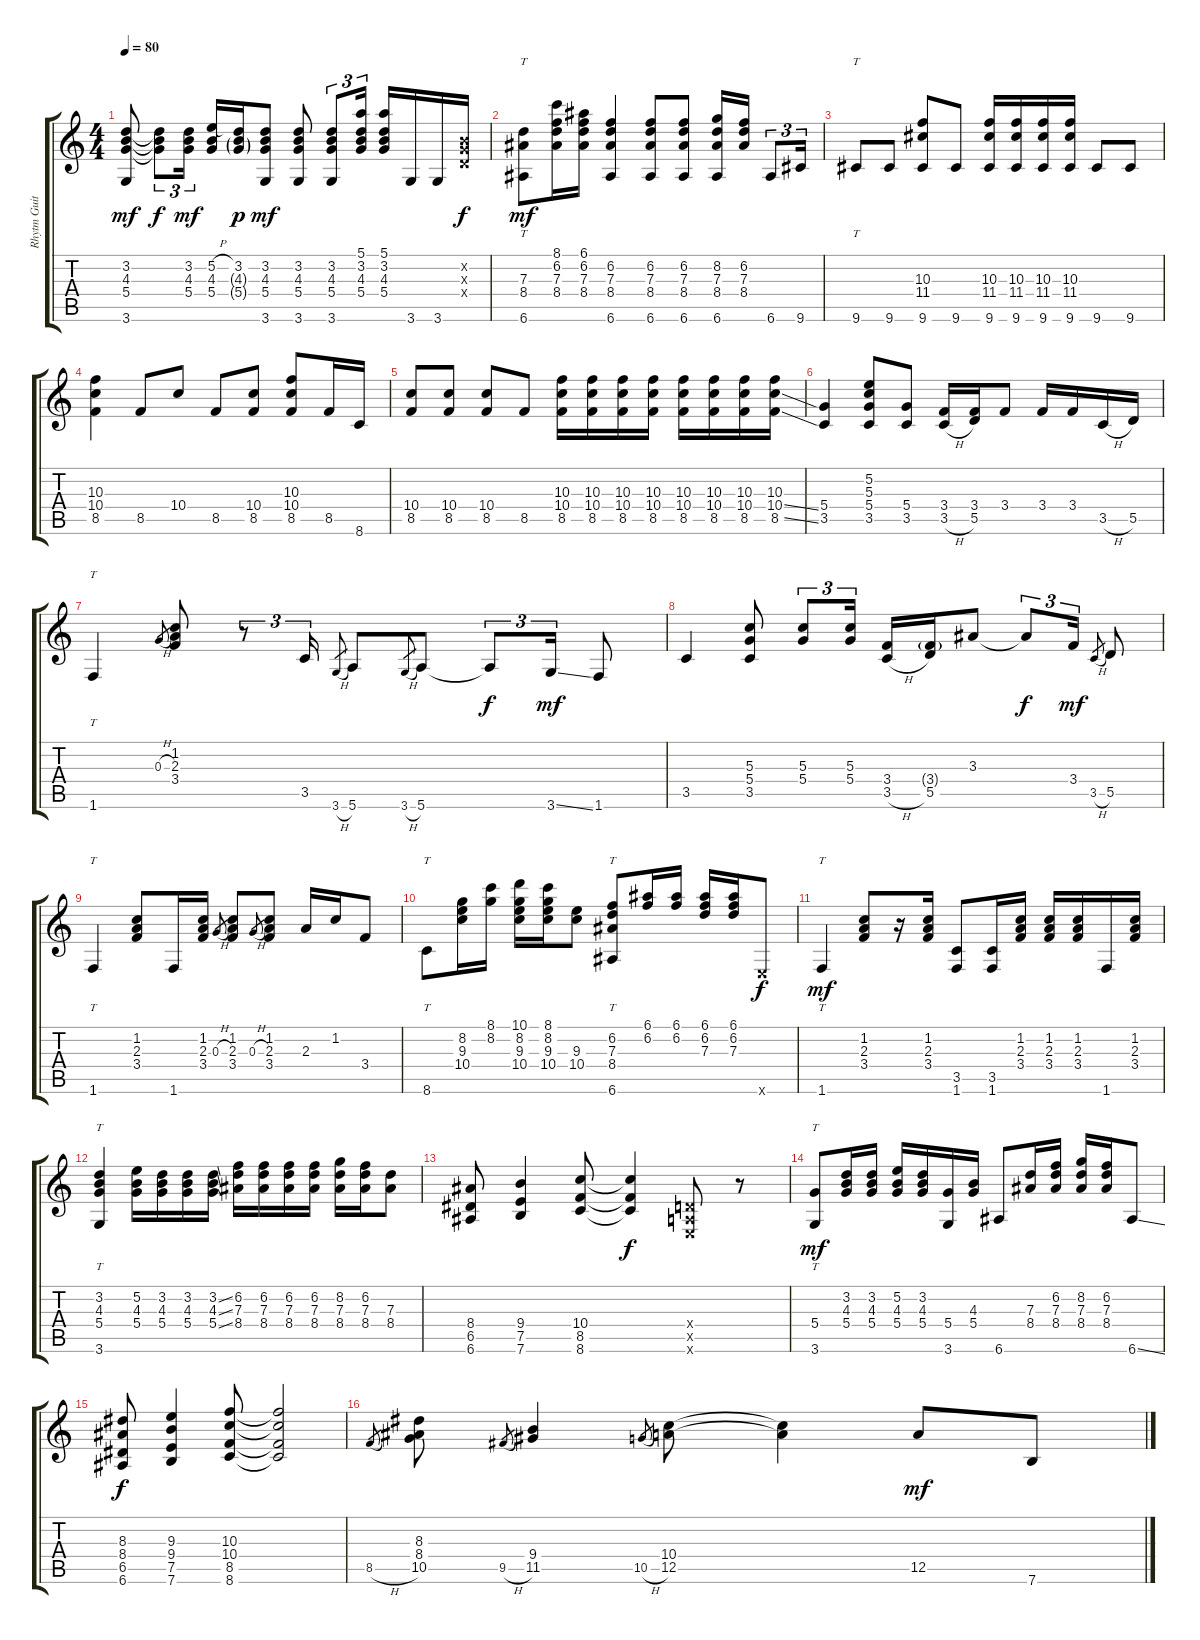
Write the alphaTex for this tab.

\track ("Rhytm Guitar" "Rhytm Guit") {instrument electricguitarjazz}
\staff {score tabs}
\tuning (E4 B3 G3 D3 A2 E2) {hide}
\ts (4 4)
\tempo 80
\clef g2
\ks c
(3.2 4.3 5.4 3.6).8{dy mf} (3.2{t} 4.3{t} 5.4{t}).8{tu (3 2) dy f} (3.2 4.3 5.4).16{tu (3 2) dy mf} (5.2{h} 4.3 5.4).16 (3.2 4.3{g} 5.4{g}).16{dy p} (3.2 4.3 5.4 3.6).8{dy mf} (3.2 4.3 5.4 3.6).8 (3.2 4.3 5.4 3.6).8{tu (3 2)} (5.1 3.2 4.3 5.4).16{tu (3 2)} (5.1 3.2 4.3 5.4).16 3.6.16 3.6.16 (0.2{x} 0.3{x} 0.4{x}).16{dy f} |
(7.3 8.4 6.6).8{tt dy mf} (8.1 6.2 7.3 8.4).16 (6.1 6.2 7.3 8.4).16 (6.2 7.3 8.4 6.6).4 (6.2 7.3 8.4 6.6).8 (6.2 7.3 8.4 6.6).8 (8.2 7.3 8.4 6.6).16 (6.2 7.3 8.4).16 6.6.8{tu (3 2)} 9.6.16{tu (3 2)} |
9.6.8{tt} 9.6.8 (10.3 11.4 9.6).8 9.6.8 (10.3 11.4 9.6).16 (10.3 11.4 9.6).16 (10.3 11.4 9.6).16 (10.3 11.4 9.6).16 9.6.8 9.6.8 |
(10.3 10.4 8.5).4 8.5.8 10.4.8 8.5.8 (10.4 8.5).8 (10.3 10.4 8.5).8 8.5.16 8.6.16 |
(10.4 8.5).8 (10.4 8.5).8 (10.4 8.5).8 8.5.8 (10.3 10.4 8.5).16 (10.3 10.4 8.5).16 (10.3 10.4 8.5).16 (10.3 10.4 8.5).16 (10.3 10.4 8.5).16 (10.3 10.4 8.5).16 (10.3 10.4 8.5).16 (10.3 10.4{ss} 8.5{ss}).16 |
(5.4 3.5).4 (5.2 5.3 5.4 3.5).8 (5.4 3.5).8 (3.4 3.5{h}).16 (3.4 5.5).16 3.4.8 3.4.16 3.4.16 3.5{h}.16 5.5.16 |
1.6.4{tt} 0.3{h}.8{gr} (1.2 2.3 3.4).8 r.8{tu (3 2)} 3.5.16{tu (3 2)} 3.6{h}.8{gr} 5.6.8 3.6{h}.8{gr} 5.6.8 5.6{t}.8{tu (3 2) dy f} 3.6{ss}.16{tu (3 2) dy mf} 1.6.8 |
3.5.4 (5.3 5.4 3.5).8 (5.3 5.4).8{tu (3 2)} (5.3 5.4).16{tu (3 2)} (3.4 3.5{h}).16 (3.4{g} 5.5).16 3.3.8 3.3{t}.8{tu (3 2) dy f} 3.4.16{tu (3 2) dy mf} 3.5{h}.8{gr} 5.5.8 |
1.6.4{tt} (1.2 2.3 3.4).8 1.6.16 (1.2 2.3 3.4).16 0.3{h}.8{gr} (1.2 2.3 3.4).8 0.3{h}.8{gr} (1.2 2.3 3.4).8 2.3.16 1.2.16 3.4.8 |
8.6.8{tt} (8.2 9.3 10.4).16 (8.1 8.2).16 (10.1 8.2 9.3 10.4).16 (8.1 8.2 9.3 10.4).16 (9.3 10.4).8 (6.2 7.3 8.4 6.6).8{tt} (6.1 6.2).16 (6.1 6.2).16 (6.1 6.2 7.3).16 (6.1 6.2 7.3).16 0.6{x}.8{dy f} |
1.6.4{tt dy mf} (1.2 2.3 3.4).8 r.16 (1.2 2.3 3.4).16 (3.5 1.6).8 (3.5 1.6).16 (1.2 2.3 3.4).16 (1.2 2.3 3.4).16 (1.2 2.3 3.4).16 1.6.16 (1.2 2.3 3.4).16 |
(3.2 4.3 5.4 3.6).4{tt} (5.2 4.3 5.4).16 (3.2 4.3 5.4).16 (3.2 4.3 5.4).16 (3.2{ss} 4.3{ss} 5.4{ss}).16 (6.2 7.3 8.4).16 (6.2 7.3 8.4).16 (6.2 7.3 8.4).16 (6.2 7.3 8.4).16 (8.2 7.3 8.4).16 (6.2 7.3 8.4).16 (7.3 8.4).8 |
(8.4 6.5 6.6).8 (9.4 7.5 7.6).4 (10.4 8.5 8.6).8 (10.4{t} 8.5{t} 8.6{t}).4{dy f} (0.4{x} 0.5{x} 0.6{x}).8 r.8 |
(5.4 3.6).8{tt dy mf} (3.2 4.3 5.4).16 (3.2 4.3 5.4).16 (5.2 4.3 5.4).16 (3.2 4.3 5.4).16 (5.4 3.6).16 (4.3 5.4).16 6.6.8 (7.3 8.4).16 (6.2 7.3 8.4).16 (8.2 7.3 8.4).16 (6.2 7.3 8.4).16 6.6{ss}.8 |
(8.3 8.4 6.5 6.6).8{dy f} (9.3 9.4 7.5 7.6).4 (10.3 10.4 8.5 8.6).8 (10.3{t} 10.4{t} 8.5{t} 8.6{t}).2 |
8.5{h}.8{gr} (8.3 8.4 10.5).8 9.5{h}.8{gr} (9.4 11.5).4 10.5{h}.8{gr} (10.4 12.5).8 (10.4{t} 12.5{t}).4 12.5{ss}.8{dy mf} 7.6.8
